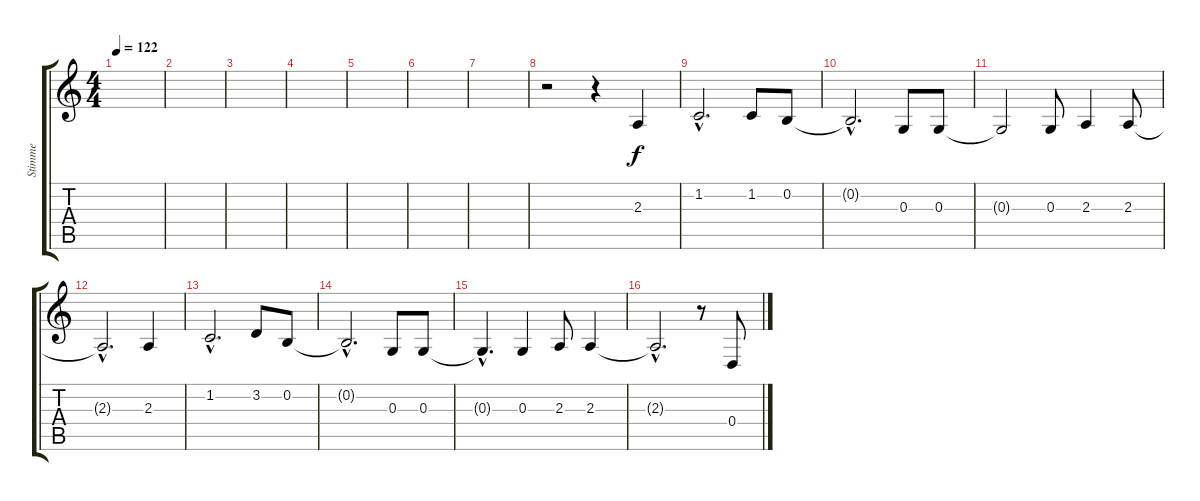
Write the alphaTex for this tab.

\track ("Stimme" "Stimme") {instrument ocarina}
\staff {score tabs}
\tuning (E4 B3 G3 D3 A2 E2) {hide}
\ts (4 4)
\tempo 122
\clef g2
\ks c
|
|
|
|
|
|
|
r.2 r.4 2.3.4 |
1.2{hac}.2{d} 1.2.8 0.2.8 |
0.2{hac t}.2{d} 0.3.8 0.3.8 |
0.3{t}.2 0.3.8 2.3.4 2.3.8 |
2.3{hac t}.2{d} 2.3.4 |
1.2{hac}.2{d} 3.2.8 0.2.8 |
0.2{hac t}.2{d} 0.3.8 0.3.8 |
0.3{hac t}.4{d} 0.3.4 2.3.8 2.3.4 |
2.3{hac t}.2{d} r.8 0.4.8
